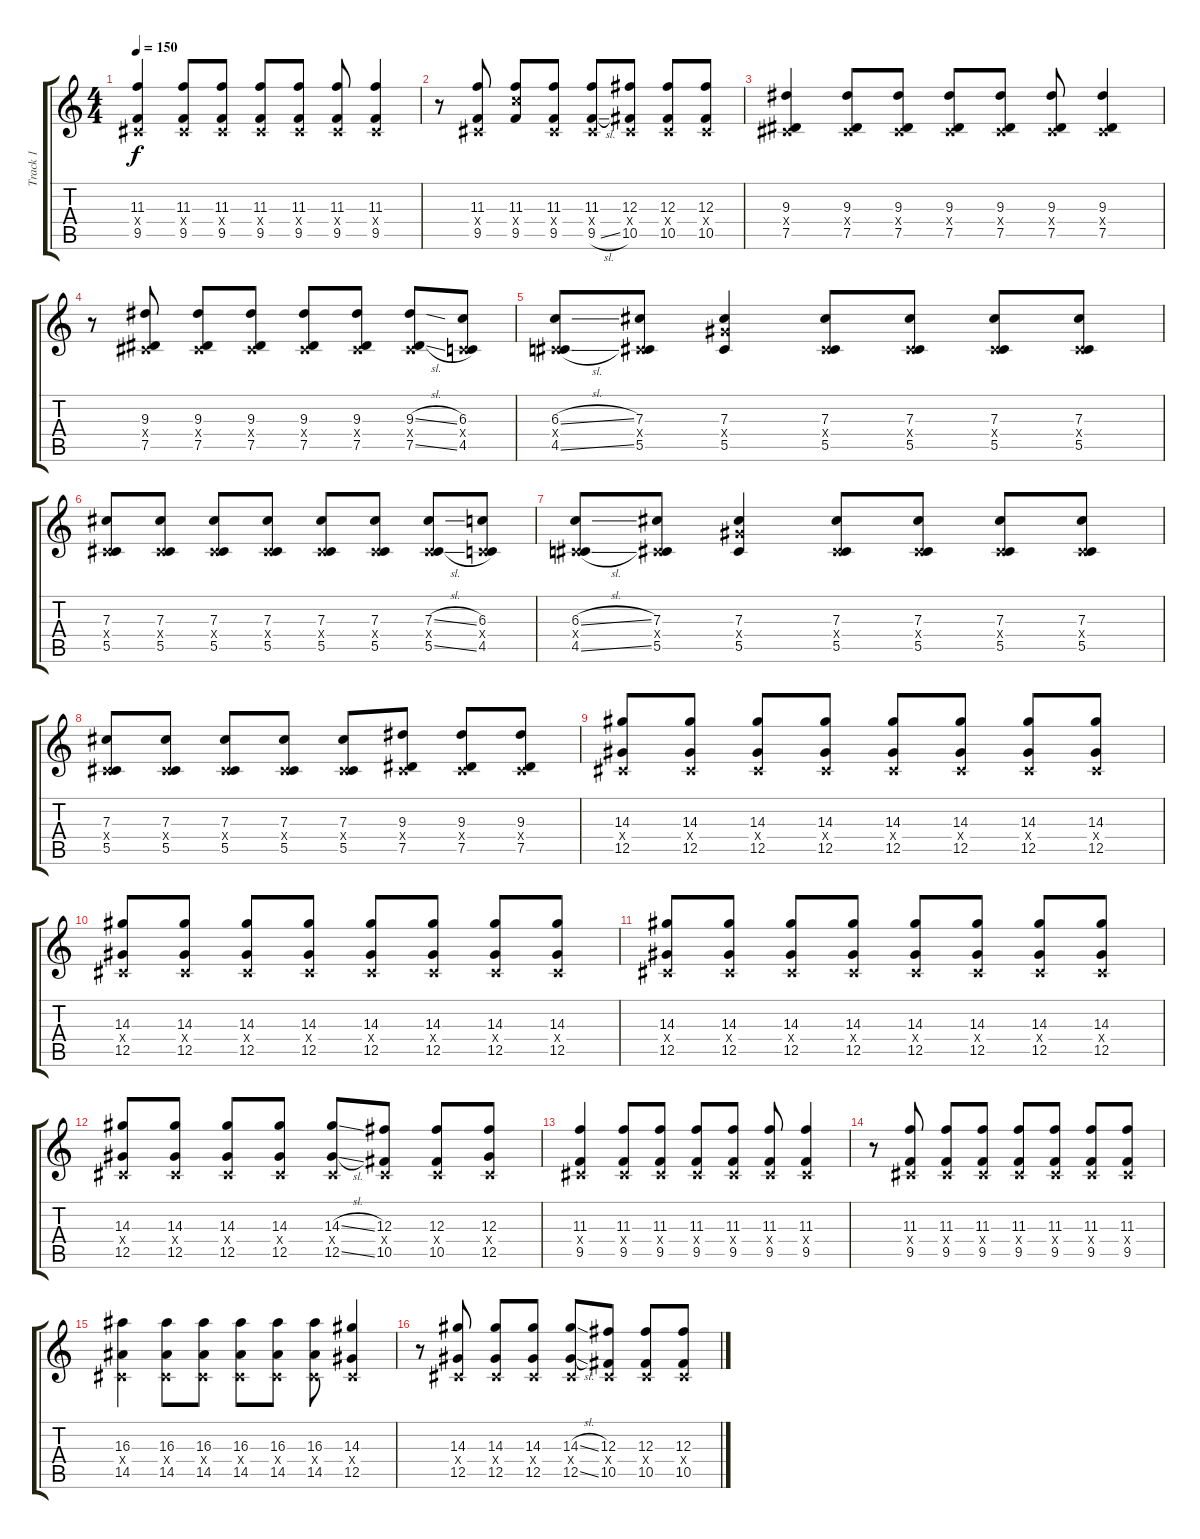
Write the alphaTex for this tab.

\track ("Track 1" "Track 1") {instrument distortionguitar}
\staff {score tabs}
\tuning (Eb4 Bb3 Gb3 Db3 Ab2 Db2) {hide}
\ts (4 4)
\tempo 150
\clef g2
\ks c
(11.3 0.4{x} 9.5).4{dy f} (11.3 0.4{x} 9.5).8 (11.3 0.4{x} 9.5).8 (11.3 0.4{x} 9.5).8 (11.3 0.4{x} 9.5).8 (11.3 0.4{x} 9.5).8 (11.3 0.4{x} 9.5).4 |
r.8 (11.3 0.4{x} 9.5).8 (11.3 11.4{x} 9.5).8 (11.3 0.4{x} 9.5).8 (11.3 0.4{x} 9.5{sl}).8 (12.3 0.4{x} 10.5).8 (12.3 0.4{x} 10.5).8 (12.3 0.4{x} 10.5).8 |
(9.3 0.4{x} 7.5).4 (9.3 0.4{x} 7.5).8 (9.3 0.4{x} 7.5).8 (9.3 0.4{x} 7.5).8 (9.3 0.4{x} 7.5).8 (9.3 0.4{x} 7.5).8 (9.3 0.4{x} 7.5).4 |
r.8 (9.3 0.4{x} 7.5).8 (9.3 0.4{x} 7.5).8 (9.3 0.4{x} 7.5).8 (9.3 0.4{x} 7.5).8 (9.3 0.4{x} 7.5).8 (9.3{sl} 0.4{x} 7.5{sl}).8 (6.3 0.4{x} 4.5).8 |
(6.3{sl} 0.4{x} 4.5{sl}).8 (7.3 0.4{x} 5.5).8 (7.3 7.4{x} 5.5).4 (7.3 0.4{x} 5.5).8 (7.3 0.4{x} 5.5).8 (7.3 0.4{x} 5.5).8 (7.3 0.4{x} 5.5).8 |
(7.3 0.4{x} 5.5).8 (7.3 0.4{x} 5.5).8 (7.3 0.4{x} 5.5).8 (7.3 0.4{x} 5.5).8 (7.3 0.4{x} 5.5).8 (7.3 0.4{x} 5.5).8 (7.3{sl} 0.4{x} 5.5{sl}).8 (6.3 0.4{x} 4.5).8 |
(6.3{sl} 0.4{x} 4.5{sl}).8 (7.3 0.4{x} 5.5).8 (7.3 7.4{x} 5.5).4 (7.3 0.4{x} 5.5).8 (7.3 0.4{x} 5.5).8 (7.3 0.4{x} 5.5).8 (7.3 0.4{x} 5.5).8 |
(7.3 0.4{x} 5.5).8 (7.3 0.4{x} 5.5).8 (7.3 0.4{x} 5.5).8 (7.3 0.4{x} 5.5).8 (7.3 0.4{x} 5.5).8 (9.3 0.4{x} 7.5).8 (9.3 0.4{x} 7.5).8 (9.3 0.4{x} 7.5).8 |
(14.3 0.4{x} 12.5).8 (14.3 0.4{x} 12.5).8 (14.3 0.4{x} 12.5).8 (14.3 0.4{x} 12.5).8 (14.3 0.4{x} 12.5).8 (14.3 0.4{x} 12.5).8 (14.3 0.4{x} 12.5).8 (14.3 0.4{x} 12.5).8 |
(14.3 0.4{x} 12.5).8 (14.3 0.4{x} 12.5).8 (14.3 0.4{x} 12.5).8 (14.3 0.4{x} 12.5).8 (14.3 0.4{x} 12.5).8 (14.3 0.4{x} 12.5).8 (14.3 0.4{x} 12.5).8 (14.3 0.4{x} 12.5).8 |
(14.3 0.4{x} 12.5).8 (14.3 0.4{x} 12.5).8 (14.3 0.4{x} 12.5).8 (14.3 0.4{x} 12.5).8 (14.3 0.4{x} 12.5).8 (14.3 0.4{x} 12.5).8 (14.3 0.4{x} 12.5).8 (14.3 0.4{x} 12.5).8 |
(14.3 0.4{x} 12.5).8 (14.3 0.4{x} 12.5).8 (14.3 0.4{x} 12.5).8 (14.3 0.4{x} 12.5).8 (14.3{sl} 0.4{x} 12.5{sl}).8 (12.3 0.4{x} 10.5).8 (12.3 0.4{x} 10.5).8 (12.3 0.4{x} 12.5).8 |
(11.3 0.4{x} 9.5).4 (11.3 0.4{x} 9.5).8 (11.3 0.4{x} 9.5).8 (11.3 0.4{x} 9.5).8 (11.3 0.4{x} 9.5).8 (11.3 0.4{x} 9.5).8 (11.3 0.4{x} 9.5).4 |
r.8 (11.3 0.4{x} 9.5).8 (11.3 0.4{x} 9.5).8 (11.3 0.4{x} 9.5).8 (11.3 0.4{x} 9.5).8 (11.3 0.4{x} 9.5).8 (11.3 0.4{x} 9.5).8 (11.3 0.4{x} 9.5).8 |
(16.3 0.4{x} 14.5).4 (16.3 0.4{x} 14.5).8 (16.3 0.4{x} 14.5).8 (16.3 0.4{x} 14.5).8 (16.3 0.4{x} 14.5).8 (16.3 0.4{x} 14.5).8 (14.3 0.4{x} 12.5).4 |
r.8 (14.3 0.4{x} 12.5).8 (14.3 0.4{x} 12.5).8 (14.3 0.4{x} 12.5).8 (14.3{sl} 0.4{x} 12.5{sl}).8 (12.3 0.4{x} 10.5).8 (12.3 0.4{x} 10.5).8 (12.3 0.4{x} 10.5).8
